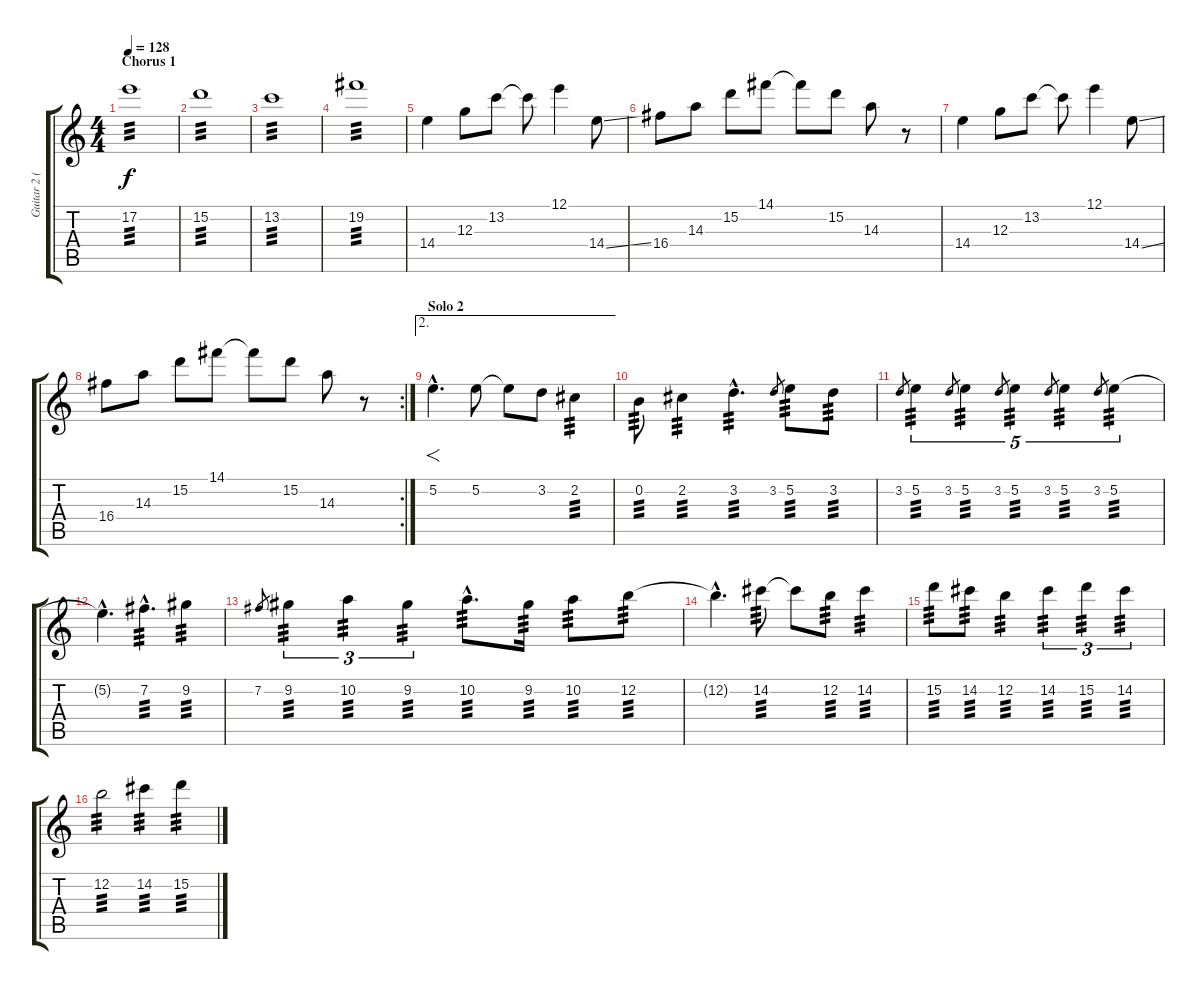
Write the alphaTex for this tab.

\track ("Guitar 2 (Electric 12 strings)" "Guitar 2 (") {instrument electricguitarclean}
\staff {score tabs}
\tuning (E4 B3 G3 D3 A2 E2) {hide}
\ts (4 4)
\section ("" "Chorus 1")
\tempo 128
\clef g2
\ks c
17.2.1{tp 3 dy f} |
15.2.1{tp 3} |
13.2.1{tp 3} |
19.2.1{tp 3} |
14.4.4 12.3.8 13.2.8 13.2{t}.8 12.1.4 14.4{ss}.8 |
16.4.8 14.3.8 15.2.8 14.1.8 14.1{t}.8 15.2.8 14.3.8 r.8 |
14.4.4 12.3.8 13.2.8 13.2{t}.8 12.1.4 14.4{ss}.8 |
\rc 2
16.4.8 14.3.8 15.2.8 14.1.8 14.1{t}.8 15.2.8 14.3.8 r.8 |
\ae 2
\section ("" "Solo 2 ")
5.2{hac}.4{f d} 5.2.8 5.2{t}.8 3.2.8 2.2.4{tp 3} |
0.2.8{tp 3} 2.2.4{tp 3} 3.2{hac}.4{d tp 3} 3.2.8{gr} 5.2.8{tp 3} 3.2.8{tp 3} |
3.2.8{gr} 5.2.4{tu (5 4) tp 3} 3.2.8{gr} 5.2.4{tu (5 4) tp 3} 3.2.8{gr} 5.2.4{tu (5 4) tp 3} 3.2.8{gr} 5.2.4{tu (5 4) tp 3} 3.2.8{gr} 5.2.4{tu (5 4) tp 3} |
5.2{hac t}.4{d} 7.2{hac}.4{d tp 3} 9.2.4{tp 3} |
7.2.8{gr} 9.2.4{tu (3 2) tp 3} 10.2.4{tu (3 2) tp 3} 9.2.4{tu (3 2) tp 3} 10.2{hac}.8{d tp 3} 9.2.16{tp 3} 10.2.8{tp 3} 12.2.8{tp 3} |
12.2{hac t}.4{d} 14.2.8{tp 3} 14.2{t}.8 12.2.8{tp 3} 14.2.4{tp 3} |
15.2.8{tp 3} 14.2.8{tp 3} 12.2.4{tp 3} 14.2.4{tu (3 2) tp 3} 15.2.4{tu (3 2) tp 3} 14.2.4{tu (3 2) tp 3} |
12.2.2{tp 3} 14.2.4{tp 3} 15.2.4{tp 3}
